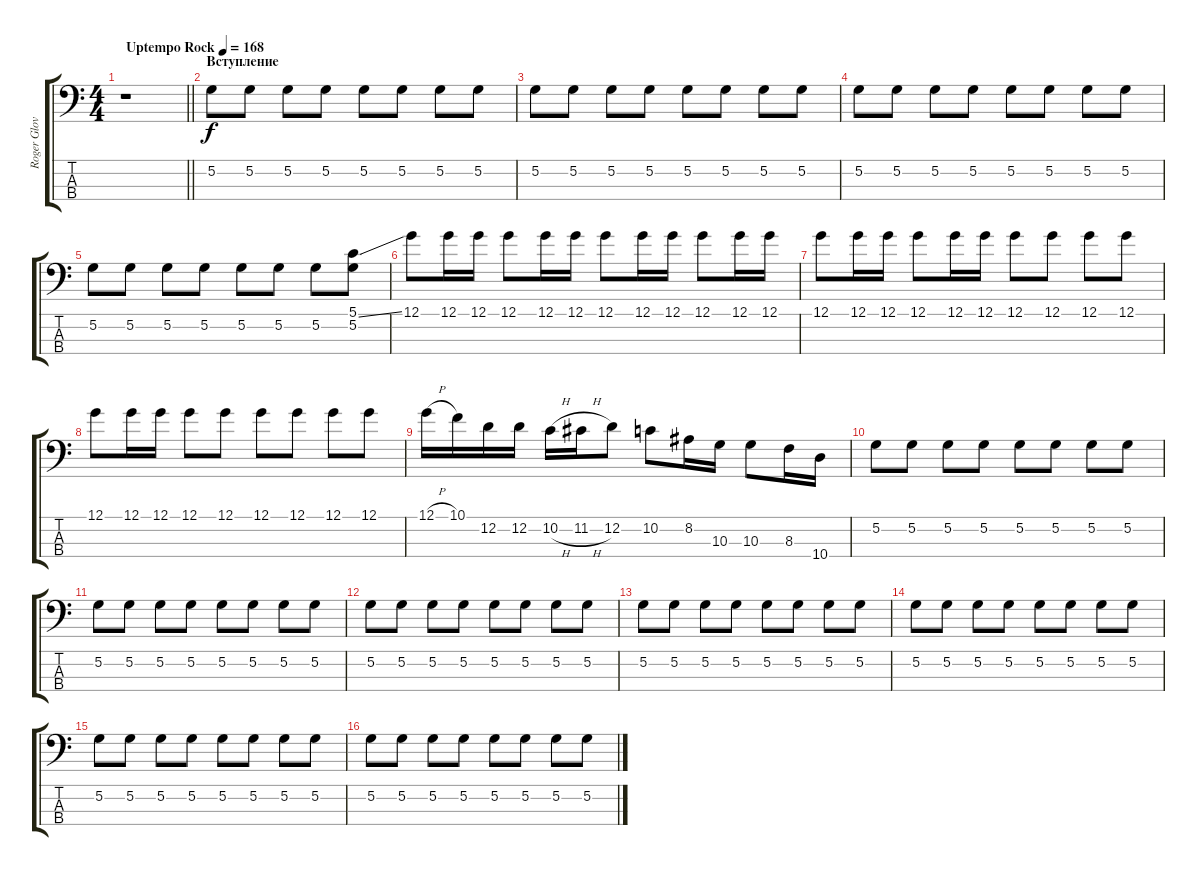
\track ("Roger Glover" "Roger Glov") {instrument electricbassfinger}
\staff {score tabs}
\tuning (G2 D2 A1 E1) {hide}
\ts (4 4)
\tempo (168 "Uptempo Rock")
\clef f4
\barLineRight lightlight
\ks c
r.1{dy f instrument electricbassfinger} |
\section ("" "Вступление")
5.2.8 5.2.8 5.2.8 5.2.8 5.2.8 5.2.8 5.2.8 5.2.8 |
5.2.8 5.2.8 5.2.8 5.2.8 5.2.8 5.2.8 5.2.8 5.2.8 |
5.2.8 5.2.8 5.2.8 5.2.8 5.2.8 5.2.8 5.2.8 5.2.8 |
5.2.8 5.2.8 5.2.8 5.2.8 5.2.8 5.2.8 5.2.8 (5.1{ss} 5.2).8 |
12.1.8 12.1.16 12.1.16 12.1.8 12.1.16 12.1.16 12.1.8 12.1.16 12.1.16 12.1.8 12.1.16 12.1.16 |
12.1.8 12.1.16 12.1.16 12.1.8 12.1.16 12.1.16 12.1.8 12.1.8 12.1.8 12.1.8 |
12.1.8 12.1.16 12.1.16 12.1.8 12.1.8 12.1.8 12.1.8 12.1.8 12.1.8 |
12.1{h}.16 10.1.16 12.2.16 12.2.16 10.2{h}.16 11.2{h}.16 12.2.8 10.2.8 8.2.16 10.3.16 10.3.8 8.3.16 10.4.16 |
5.2.8 5.2.8 5.2.8 5.2.8 5.2.8 5.2.8 5.2.8 5.2.8 |
5.2.8 5.2.8 5.2.8 5.2.8 5.2.8 5.2.8 5.2.8 5.2.8 |
5.2.8 5.2.8 5.2.8 5.2.8 5.2.8 5.2.8 5.2.8 5.2.8 |
5.2.8 5.2.8 5.2.8 5.2.8 5.2.8 5.2.8 5.2.8 5.2.8 |
5.2.8 5.2.8 5.2.8 5.2.8 5.2.8 5.2.8 5.2.8 5.2.8 |
5.2.8 5.2.8 5.2.8 5.2.8 5.2.8 5.2.8 5.2.8 5.2.8 |
5.2.8 5.2.8 5.2.8 5.2.8 5.2.8 5.2.8 5.2.8 5.2.8
